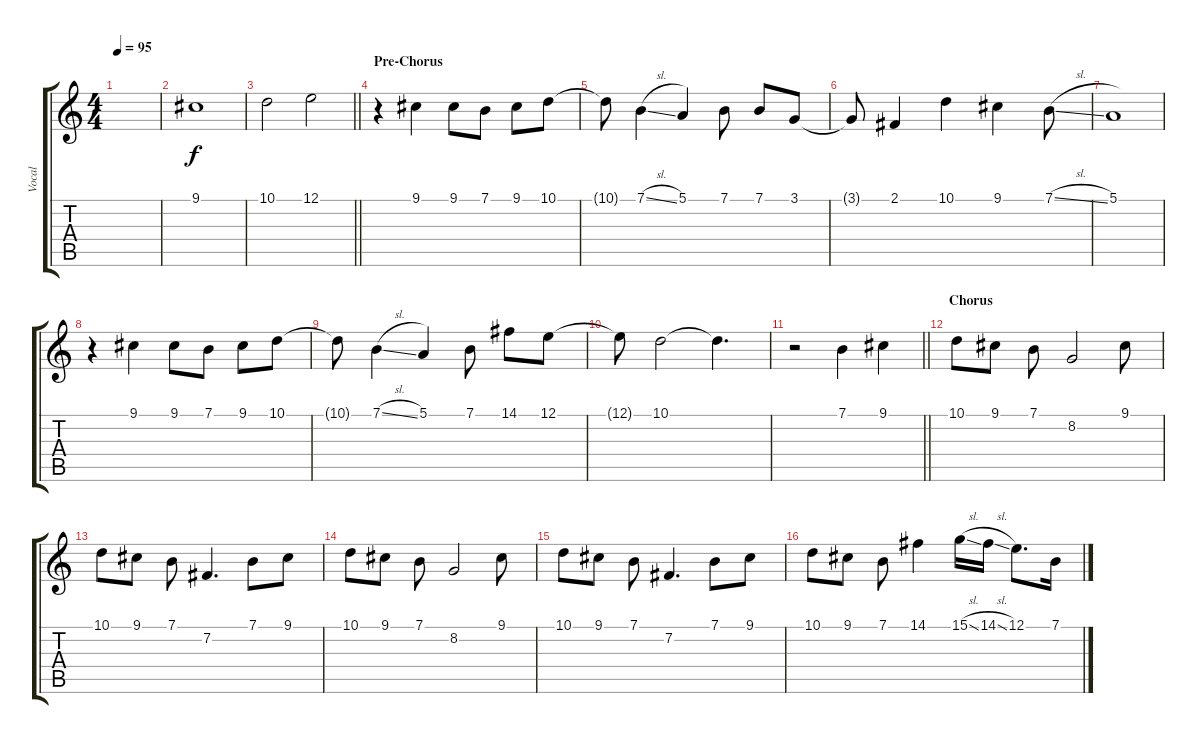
\track ("Vocal" "Vocal") {instrument flute}
\staff {score tabs}
\tuning (E4 B3 G3 D3 A2 E2) {hide}
\ts (4 4)
\tempo 95
\clef g2
\ks c
|
9.1.1 |
\barLineRight lightlight
10.1.2 12.1.2 |
\section ("" "Pre-Chorus")
r.4 9.1.4 9.1.8 7.1.8 9.1.8 10.1.8 |
10.1{t}.8 7.1{sl}.4 5.1.4 7.1.8 7.1.8 3.1.8 |
3.1{t}.8 2.1.4 10.1.4 9.1.4 7.1{sl}.8 |
5.1.1 |
r.4 9.1.4 9.1.8 7.1.8 9.1.8 10.1.8 |
10.1{t}.8 7.1{sl}.4 5.1.4 7.1.8 14.1.8 12.1.8 |
12.1{t}.8 10.1.2 10.1{t}.4{d} |
\barLineRight lightlight
r.2 7.1.4 9.1.4 |
\section ("" "Chorus")
10.1.8 9.1.8 7.1.8 8.2.2 9.1.8 |
10.1.8 9.1.8 7.1.8 7.2.4{d} 7.1.8 9.1.8 |
10.1.8 9.1.8 7.1.8 8.2.2 9.1.8 |
10.1.8 9.1.8 7.1.8 7.2.4{d} 7.1.8 9.1.8 |
10.1.8 9.1.8 7.1.8 14.1.4 15.1{sl}.16 14.1{sl}.16 12.1.8{d} 7.1.16
